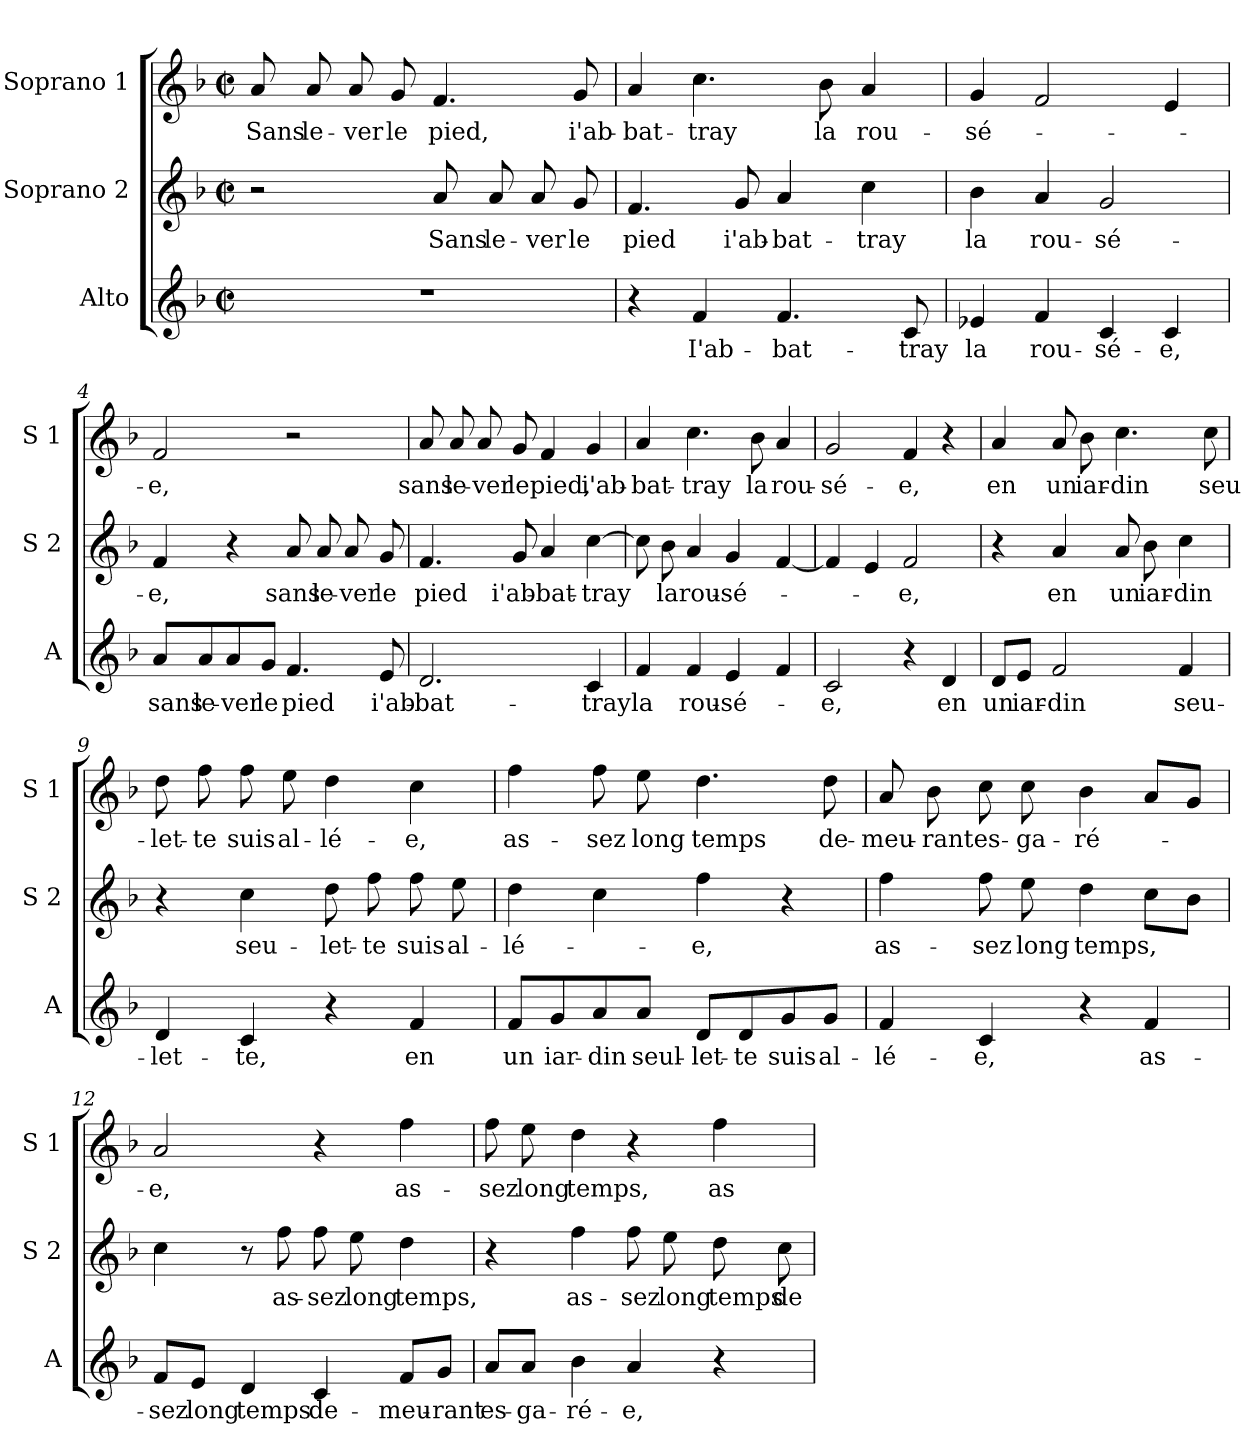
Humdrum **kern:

**kern	**text	**kern	**text	**kern	**text
*part3	*part3	*part2	*part2	*part1	*part1
*staff3	*staff3	*staff2	*staff2	*staff1	*staff1
*I"Alto	*	*I"Soprano 2	*	*I"Soprano 1	*
*I'A	*	*I'S 2	*	*I'S 1	*
*clefG2	*	*clefG2	*	*clefG2	*
*k[b-]	*	*k[b-]	*	*k[b-]	*
*F:	*	*F:	*	*F:	*
*M2/2	*	*M2/2	*	*M2/2	*
*met(c|)	*	*met(c|)	*	*met(c|)	*
=1	=1	=1	=1	=1	=1
!	!	!	!	!	!LO:LY:b
1r	.	2r	.	8a/	Sans
!	!	!	!	!	!LO:LY:b
.	.	.	.	8a/	le-
!	!	!	!	!	!LO:LY:b
.	.	.	.	8a/	-ver
!	!	!	!	!	!LO:LY:b
.	.	.	.	8g/	le
!	!	!	!LO:LY:b	!	!LO:LY:b
.	.	8a/	Sans	4.f/	pied,
!	!	!	!LO:LY:b	!	!
.	.	8a/	le-	.	.
!	!	!	!LO:LY:b	!	!
.	.	8a/	-ver	.	.
!	!	!	!LO:LY:b	!	!LO:LY:b
.	.	8g/	le	8g/	i'ab-
=2	=2	=2	=2	=2	=2
!	!	!	!LO:LY:b	!	!LO:LY:b
4r	.	4.f/	pied	4a/	-bat-
!	!LO:LY:b	!	!	!	!LO:LY:b
4f/	I'ab-	.	.	4.cc\	-tray
!	!	!	!LO:LY:b	!	!
.	.	8g/	i'ab-	.	.
!	!LO:LY:b	!	!LO:LY:b	!	!
4.f/	-bat-	4a/	-bat-	.	.
!	!	!	!	!	!LO:LY:b
.	.	.	.	8b-\	la
!	!	!	!LO:LY:b	!	!LO:LY:b
.	.	4cc\	-tray	4a/	rou-
!	!LO:LY:b	!	!	!	!
8c/	-tray	.	.	.	.
=3	=3	=3	=3	=3	=3
!	!LO:LY:b	!	!LO:LY:b	!	!LO:LY:b
4e-X/	la	4b-\	la	4g/	-sé-
!	!LO:LY:b	!	!LO:LY:b	!	!
4f/	rou-	4a/	rou-	2f/	.
!	!LO:LY:b	!	!LO:LY:b	!	!
4c/	-sé-	2g/	-sé-	.	.
!	!LO:LY:b	!	!	!	!
4c/	-e,	.	.	4e/	.
=4	=4	=4	=4	=4	=4
!	!LO:LY:b	!	!LO:LY:b	!	!LO:LY:b
8a/L	sans	4f/	-e,	2f/	-e,
!	!LO:LY:b	!	!	!	!
8a/	le-	.	.	.	.
!	!LO:LY:b	!	!	!	!
8a/	-ver	4r	.	.	.
!	!LO:LY:b	!	!	!	!
8g/J	le	.	.	.	.
!	!LO:LY:b	!	!LO:LY:b	!	!
4.f/	pied	8a/	sans	2r	.
!	!	!	!LO:LY:b	!	!
.	.	8a/	le-	.	.
!	!	!	!LO:LY:b	!	!
.	.	8a/	-ver	.	.
!	!LO:LY:b	!	!LO:LY:b	!	!
8e/	i'ab-	8g/	le	.	.
!!LO:LB:g=z
=5	=5	=5	=5	=5	=5
!	!LO:LY:b	!	!LO:LY:b	!	!LO:LY:b
2.d/	-bat-	4.f/	pied	8a/	sans
!	!	!	!	!	!LO:LY:b
.	.	.	.	8a/	le-
!	!	!	!	!	!LO:LY:b
.	.	.	.	8a/	-ver
!	!	!	!LO:LY:b	!	!LO:LY:b
.	.	8g/	i'ab-	8g/	le
!	!	!	!LO:LY:b	!	!LO:LY:b
.	.	4a/	-bat-	4f/	pied,
!	!LO:LY:b	!	!LO:LY:b	!	!LO:LY:b
4c/	-tray	[4cc\	-tray	4g/	i'ab-
=6	=6	=6	=6	=6	=6
!	!LO:LY:b	!	!	!	!LO:LY:b
4f/	la	8cc\]	.	4a/	-bat-
!	!	!	!LO:LY:b	!	!
.	.	8b-\	la	.	.
!	!LO:LY:b	!	!LO:LY:b	!	!LO:LY:b
4f/	rou-	4a/	rou-	4.cc\	-tray
!	!LO:LY:b	!	!LO:LY:b	!	!
4e/	-sé-	4g/	-sé-	.	.
!	!	!	!	!	!LO:LY:b
.	.	.	.	8b-\	la
!	!	!	!	!	!LO:LY:b
4f/	.	[4f/	.	4a/	rou-
=7	=7	=7	=7	=7	=7
!	!LO:LY:b	!	!	!	!LO:LY:b
2c/	-e,	4f/]	.	2g/	-sé-
.	.	4e/	.	.	.
!	!	!	!LO:LY:b	!	!LO:LY:b
4r	.	2f/	-e,	4f/	-e,
!	!LO:LY:b	!	!	!	!
4d/	en	.	.	4r	.
=8	=8	=8	=8	=8	=8
!	!LO:LY:b	!	!	!	!LO:LY:b
8d/L	un	4r	.	4a/	en
!	!LO:LY:b	!	!	!	!
8e/J	iar-	.	.	.	.
!	!LO:LY:b	!	!LO:LY:b	!	!LO:LY:b
2f/	-din	4a/	en	8a/	un
!	!	!	!	!	!LO:LY:b
.	.	.	.	8b-\	iar-
!	!	!	!LO:LY:b	!	!LO:LY:b
.	.	8a/	un	4.cc\	-din
!	!	!	!LO:LY:b	!	!
.	.	8b-\	iar-	.	.
!	!LO:LY:b	!	!LO:LY:b	!	!
4f/	seu-	4cc\	-din	.	.
!	!	!	!	!	!LO:LY:b
.	.	.	.	8cc\	seu-
!!LO:LB:g=z
=9	=9	=9	=9	=9	=9
!	!LO:LY:b	!	!	!	!LO:LY:b
4d/	-let-	4r	.	8dd\	-let-
!	!	!	!	!	!LO:LY:b
.	.	.	.	8ff\	-te
!	!LO:LY:b	!	!LO:LY:b	!	!LO:LY:b
4c/	-te,	4cc\	seu-	8ff\	suis
!	!	!	!	!	!LO:LY:b
.	.	.	.	8ee\	al-
!	!	!	!LO:LY:b	!	!LO:LY:b
4r	.	8dd\	-let-	4dd\	-lé-
!	!	!	!LO:LY:b	!	!
.	.	8ff\	-te	.	.
!	!LO:LY:b	!	!LO:LY:b	!	!LO:LY:b
4f/	en	8ff\	suis	4cc\	-e,
!	!	!	!LO:LY:b	!	!
.	.	8ee\	al-	.	.
=10	=10	=10	=10	=10	=10
!	!LO:LY:b	!	!LO:LY:b	!	!LO:LY:b
8f/L	un	4dd\	-lé-	4ff\	as-
!	!LO:LY:b	!	!	!	!
8g/	iar-	.	.	.	.
!	!LO:LY:b	!	!	!	!LO:LY:b
8a/	-din	4cc\	.	8ff\	-sez
!	!LO:LY:b	!	!	!	!LO:LY:b
8a/J	seul-	.	.	8ee\	long
!	!LO:LY:b	!	!LO:LY:b	!	!LO:LY:b
8d/L	-let-	4ff\	-e,	4.dd\	temps
!	!LO:LY:b	!	!	!	!
8d/	-te	.	.	.	.
!	!LO:LY:b	!	!	!	!
8g/	suis	4r	.	.	.
!	!LO:LY:b	!	!	!	!LO:LY:b
8g/J	al-	.	.	8dd\	de-
=11	=11	=11	=11	=11	=11
!	!LO:LY:b	!	!LO:LY:b	!	!LO:LY:b
4f/	-lé-	4ff\	as-	8a/	-meu-
!	!	!	!	!	!LO:LY:b
.	.	.	.	8b-\	-rant
!	!LO:LY:b	!	!LO:LY:b	!	!LO:LY:b
4c/	-e,	8ff\	-sez	8cc\	es-
!	!	!	!LO:LY:b	!	!LO:LY:b
.	.	8ee\	long	8cc\	-ga-
!	!	!	!LO:LY:b	!	!LO:LY:b
4r	.	4dd\	temps,	4b-\	-ré-
!	!LO:LY:b	!	!	!	!
4f/	as-	8cc\L	.	8a/L	.
.	.	8b-\J	.	8g/J	.
!!LO:PB:g=z
=12	=12	=12	=12	=12	=12
!	!LO:LY:b	!	!	!	!LO:LY:b
8f/L	-sez	4cc\	.	2a/	-e,
!	!LO:LY:b	!	!	!	!
8e/J	long	.	.	.	.
!	!LO:LY:b	!	!	!	!
4d/	temps	8r	.	.	.
!	!	!	!LO:LY:b	!	!
.	.	8ff\	as-	.	.
!	!LO:LY:b	!	!LO:LY:b	!	!
4c/	de-	8ff\	-sez	4r	.
!	!	!	!LO:LY:b	!	!
.	.	8ee\	long	.	.
!	!LO:LY:b	!	!LO:LY:b	!	!LO:LY:b
8f/L	-meu-	4dd\	temps,	4ff\	as-
!	!LO:LY:b	!	!	!	!
8g/J	-rant	.	.	.	.
=13	=13	=13	=13	=13	=13
!	!LO:LY:b	!	!	!	!LO:LY:b
8a/L	es-	4r	.	8ff\	-sez
!	!LO:LY:b	!	!	!	!LO:LY:b
8a/J	-ga-	.	.	8ee\	long
!	!LO:LY:b	!	!LO:LY:b	!	!LO:LY:b
4b-\	-ré-	4ff\	as-	4dd\	temps,
!	!LO:LY:b	!	!LO:LY:b	!	!
4a/	-e,	8ff\	-sez	4r	.
!	!	!	!LO:LY:b	!	!
.	.	8ee\	long	.	.
!	!	!	!LO:LY:b	!	!LO:LY:b
4r	.	8dd\	temps	4ff\	as-
!	!	!	!LO:LY:b	!	!
.	.	8cc\	de-	.	.
=	=	=	=	=	=
*-	*-	*-	*-	*-	*-
